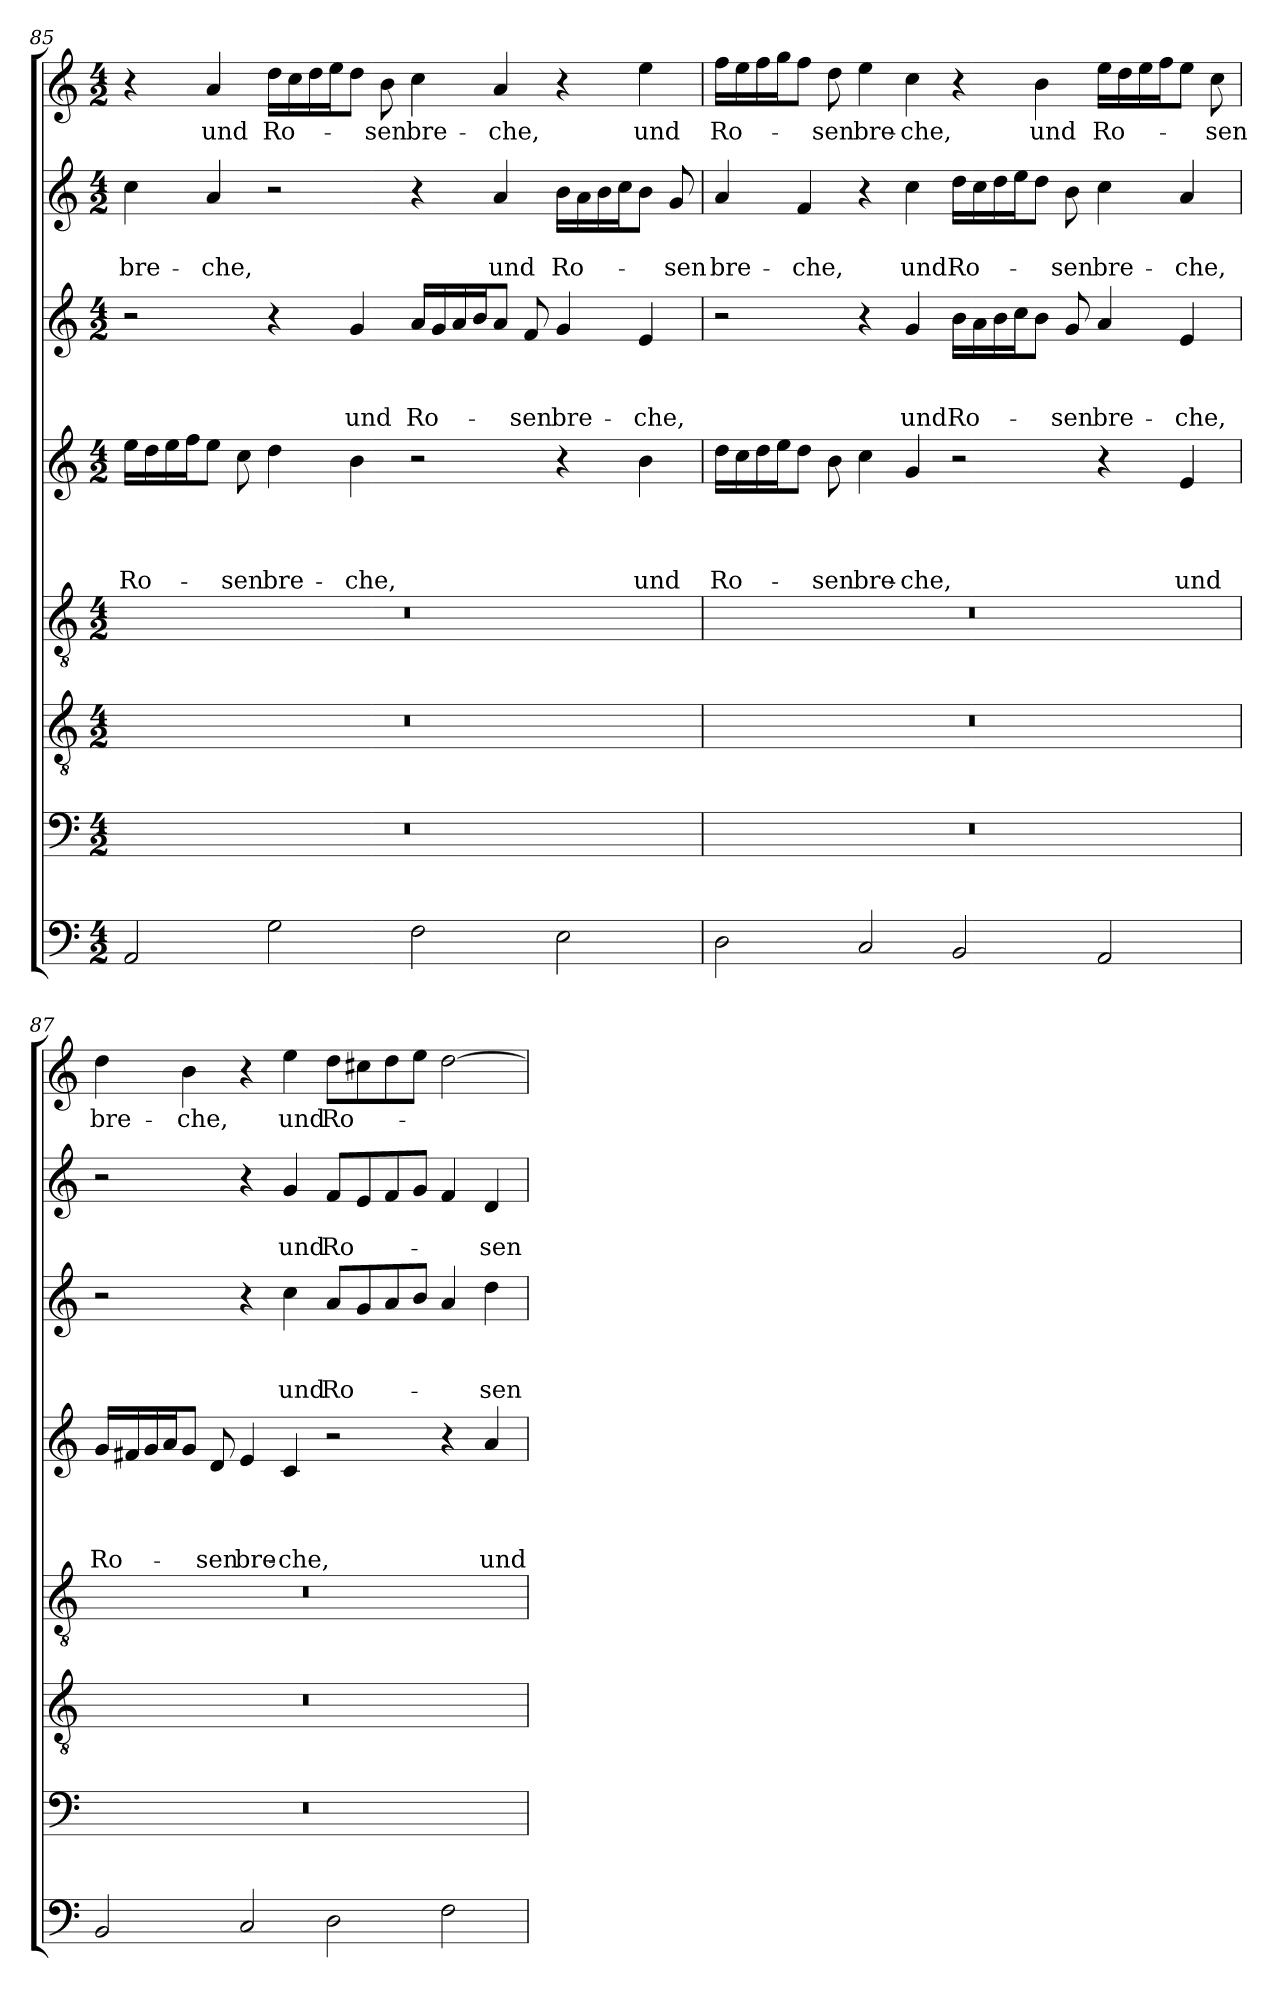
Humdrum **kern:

**kern	**kern	**kern	**kern	**kern	**text	**text	**text	**text	**kern	**text	**text	**text	**kern	**text	**text	**kern	**text
*part8	*part7	*part6	*part5	*part4	*part4	*part4	*part4	*part4	*part3	*part3	*part3	*part3	*part2	*part2	*part2	*part1	*part1
*staff8	*staff7	*staff6	*staff5	*staff4	*staff4	*staff4	*staff4	*staff4	*staff3	*staff3	*staff3	*staff3	*staff2	*staff2	*staff2	*staff1	*staff1
!!LO:PB:g=z
*clefF4	*clefF4	*clefGv2	*clefGv2	*clefG2	*	*	*	*	*clefG2	*	*	*	*clefG2	*	*	*clefG2	*
*k[]	*k[]	*k[]	*k[]	*k[]	*	*	*	*	*k[]	*	*	*	*k[]	*	*	*k[]	*
*C:	*C:	*C:	*C:	*C:	*	*	*	*	*C:	*	*	*	*C:	*	*	*C:	*
*M4/2	*M4/2	*M4/2	*M4/2	*M4/2	*	*	*	*	*M4/2	*	*	*	*M4/2	*	*	*M4/2	*
=85	=85	=85	=85	=85	=85	=85	=85	=85	=85	=85	=85	=85	=85	=85	=85	=85	=85
!	!	!	!	!	!	!	!	!LO:LY:b	!	!	!	!	!	!	!LO:LY:b	!	!
2AA/	0r	0r	0r	16ee\LL	.	.	.	Ro-	2r	.	.	.	4cc\	.	bre-	4r	.
.	.	.	.	16dd\	.	.	.	.	.	.	.	.	.	.	.	.	.
.	.	.	.	16ee\	.	.	.	.	.	.	.	.	.	.	.	.	.
.	.	.	.	16ff\J	.	.	.	.	.	.	.	.	.	.	.	.	.
!	!	!	!	!	!	!	!	!	!	!	!	!	!	!	!LO:LY:b	!	!LO:LY:b
.	.	.	.	8ee\J	.	.	.	.	.	.	.	.	4a/	.	-che,	4a/	und
!	!	!	!	!	!	!	!	!LO:LY:b	!	!	!	!	!	!	!	!	!
.	.	.	.	8cc\	.	.	.	-sen	.	.	.	.	.	.	.	.	.
!	!	!	!	!	!	!	!	!LO:LY:b	!	!	!	!	!	!	!	!	!LO:LY:b
2G\	.	.	.	4dd\	.	.	.	bre-	4r	.	.	.	2r	.	.	16dd\LL	Ro-
.	.	.	.	.	.	.	.	.	.	.	.	.	.	.	.	16cc\	.
.	.	.	.	.	.	.	.	.	.	.	.	.	.	.	.	16dd\	.
.	.	.	.	.	.	.	.	.	.	.	.	.	.	.	.	16ee\J	.
!	!	!	!	!	!	!	!	!LO:LY:b	!	!	!	!LO:LY:b	!	!	!	!	!
.	.	.	.	4b\	.	.	.	-che,	4g/	.	.	und	.	.	.	8dd\J	.
!	!	!	!	!	!	!	!	!	!	!	!	!	!	!	!	!	!LO:LY:b
.	.	.	.	.	.	.	.	.	.	.	.	.	.	.	.	8b\	-sen
!	!	!	!	!	!	!	!	!	!	!	!	!LO:LY:b	!	!	!	!	!LO:LY:b
2F\	.	.	.	2r	.	.	.	.	16a/LL	.	.	Ro-	4r	.	.	4cc\	bre-
.	.	.	.	.	.	.	.	.	16g/	.	.	.	.	.	.	.	.
.	.	.	.	.	.	.	.	.	16a/	.	.	.	.	.	.	.	.
.	.	.	.	.	.	.	.	.	16b/J	.	.	.	.	.	.	.	.
!	!	!	!	!	!	!	!	!	!	!	!	!	!	!	!LO:LY:b	!	!LO:LY:b
.	.	.	.	.	.	.	.	.	8a/J	.	.	.	4a/	.	und	4a/	-che,
!	!	!	!	!	!	!	!	!	!	!	!	!LO:LY:b	!	!	!	!	!
.	.	.	.	.	.	.	.	.	8f/	.	.	-sen	.	.	.	.	.
!	!	!	!	!	!	!	!	!	!	!	!	!LO:LY:b	!	!	!LO:LY:b	!	!
2E\	.	.	.	4r	.	.	.	.	4g/	.	.	bre-	16b\LL	.	Ro-	4r	.
.	.	.	.	.	.	.	.	.	.	.	.	.	16a\	.	.	.	.
.	.	.	.	.	.	.	.	.	.	.	.	.	16b\	.	.	.	.
.	.	.	.	.	.	.	.	.	.	.	.	.	16cc\J	.	.	.	.
!	!	!	!	!	!	!	!	!LO:LY:b	!	!	!	!LO:LY:b	!	!	!	!	!LO:LY:b
.	.	.	.	4b\	.	.	.	und	4e/	.	.	-che,	8b\J	.	.	4ee\	und
!	!	!	!	!	!	!	!	!	!	!	!	!	!	!	!LO:LY:b	!	!
.	.	.	.	.	.	.	.	.	.	.	.	.	8g/	.	-sen	.	.
=86	=86	=86	=86	=86	=86	=86	=86	=86	=86	=86	=86	=86	=86	=86	=86	=86	=86
!	!	!	!	!	!	!	!	!LO:LY:b	!	!	!	!	!	!	!LO:LY:b	!	!LO:LY:b
2D\	0r	0r	0r	16dd\LL	.	.	.	Ro-	2r	.	.	.	4a/	.	bre-	16ff\LL	Ro-
.	.	.	.	16cc\	.	.	.	.	.	.	.	.	.	.	.	16ee\	.
.	.	.	.	16dd\	.	.	.	.	.	.	.	.	.	.	.	16ff\	.
.	.	.	.	16ee\J	.	.	.	.	.	.	.	.	.	.	.	16gg\J	.
!	!	!	!	!	!	!	!	!	!	!	!	!	!	!	!LO:LY:b	!	!
.	.	.	.	8dd\J	.	.	.	.	.	.	.	.	4f/	.	-che,	8ff\J	.
!	!	!	!	!	!	!	!	!LO:LY:b	!	!	!	!	!	!	!	!	!LO:LY:b
.	.	.	.	8b\	.	.	.	-sen	.	.	.	.	.	.	.	8dd\	-sen
!	!	!	!	!	!	!	!	!LO:LY:b	!	!	!	!	!	!	!	!	!LO:LY:b
2C/	.	.	.	4cc\	.	.	.	bre-	4r	.	.	.	4r	.	.	4ee\	bre-
!	!	!	!	!	!	!	!	!LO:LY:b	!	!	!	!LO:LY:b	!	!	!LO:LY:b	!	!LO:LY:b
.	.	.	.	4g/	.	.	.	-che,	4g/	.	.	und	4cc\	.	und	4cc\	-che,
!	!	!	!	!	!	!	!	!	!	!	!	!LO:LY:b	!	!	!LO:LY:b	!	!
2BB/	.	.	.	2r	.	.	.	.	16b\LL	.	.	Ro-	16dd\LL	.	Ro-	4r	.
.	.	.	.	.	.	.	.	.	16a\	.	.	.	16cc\	.	.	.	.
.	.	.	.	.	.	.	.	.	16b\	.	.	.	16dd\	.	.	.	.
.	.	.	.	.	.	.	.	.	16cc\J	.	.	.	16ee\J	.	.	.	.
!	!	!	!	!	!	!	!	!	!	!	!	!	!	!	!	!	!LO:LY:b
.	.	.	.	.	.	.	.	.	8b\J	.	.	.	8dd\J	.	.	4b\	und
!	!	!	!	!	!	!	!	!	!	!	!	!LO:LY:b	!	!	!LO:LY:b	!	!
.	.	.	.	.	.	.	.	.	8g/	.	.	-sen	8b\	.	-sen	.	.
!	!	!	!	!	!	!	!	!	!	!	!	!LO:LY:b	!	!	!LO:LY:b	!	!LO:LY:b
2AA/	.	.	.	4r	.	.	.	.	4a/	.	.	bre-	4cc\	.	bre-	16ee\LL	Ro-
.	.	.	.	.	.	.	.	.	.	.	.	.	.	.	.	16dd\	.
.	.	.	.	.	.	.	.	.	.	.	.	.	.	.	.	16ee\	.
.	.	.	.	.	.	.	.	.	.	.	.	.	.	.	.	16ff\J	.
!	!	!	!	!	!	!	!	!LO:LY:b	!	!	!	!LO:LY:b	!	!	!LO:LY:b	!	!
.	.	.	.	4e/	.	.	.	und	4e/	.	.	-che,	4a/	.	-che,	8ee\J	.
!	!	!	!	!	!	!	!	!	!	!	!	!	!	!	!	!	!LO:LY:b
.	.	.	.	.	.	.	.	.	.	.	.	.	.	.	.	8cc\	-sen
!!LO:LB:g=z
=87	=87	=87	=87	=87	=87	=87	=87	=87	=87	=87	=87	=87	=87	=87	=87	=87	=87
!	!	!	!	!	!	!	!	!LO:LY:b	!	!	!	!	!	!	!	!	!LO:LY:b
2BB/	0r	0r	0r	16g/LL	.	.	.	Ro-	2r	.	.	.	2r	.	.	4dd\	bre-
.	.	.	.	16f#X/	.	.	.	.	.	.	.	.	.	.	.	.	.
.	.	.	.	16g/	.	.	.	.	.	.	.	.	.	.	.	.	.
.	.	.	.	16a/J	.	.	.	.	.	.	.	.	.	.	.	.	.
!	!	!	!	!	!	!	!	!	!	!	!	!	!	!	!	!	!LO:LY:b
.	.	.	.	8g/J	.	.	.	.	.	.	.	.	.	.	.	4b\	-che,
!	!	!	!	!	!	!	!	!LO:LY:b	!	!	!	!	!	!	!	!	!
.	.	.	.	8d/	.	.	.	-sen	.	.	.	.	.	.	.	.	.
!	!	!	!	!	!	!	!	!LO:LY:b	!	!	!	!	!	!	!	!	!
2C/	.	.	.	4e/	.	.	.	bre-	4r	.	.	.	4r	.	.	4r	.
!	!	!	!	!	!	!	!	!LO:LY:b	!	!	!	!LO:LY:b	!	!	!LO:LY:b	!	!LO:LY:b
.	.	.	.	4c/	.	.	.	-che,	4cc\	.	.	und	4g/	.	und	4ee\	und
!	!	!	!	!	!	!	!	!	!	!	!	!LO:LY:b	!	!	!LO:LY:b	!	!LO:LY:b
2D\	.	.	.	2r	.	.	.	.	8a/L	.	.	Ro-	8f/L	.	Ro-	8dd\L	Ro-
.	.	.	.	.	.	.	.	.	8g/	.	.	.	8e/	.	.	8cc#X\	.
.	.	.	.	.	.	.	.	.	8a/	.	.	.	8f/	.	.	8dd\	.
.	.	.	.	.	.	.	.	.	8b/J	.	.	.	8g/J	.	.	8ee\J	.
2F\	.	.	.	4r	.	.	.	.	4a/	.	.	.	4f/	.	.	[2dd\	.
!	!	!	!	!	!	!	!	!LO:LY:b	!	!	!	!LO:LY:b	!	!	!LO:LY:b	!	!
.	.	.	.	4a/	.	.	.	und	4dd\	.	.	-sen	4d/	.	-sen	.	.
=	=	=	=	=	=	=	=	=	=	=	=	=	=	=	=	=	=
*-	*-	*-	*-	*-	*-	*-	*-	*-	*-	*-	*-	*-	*-	*-	*-	*-	*-
